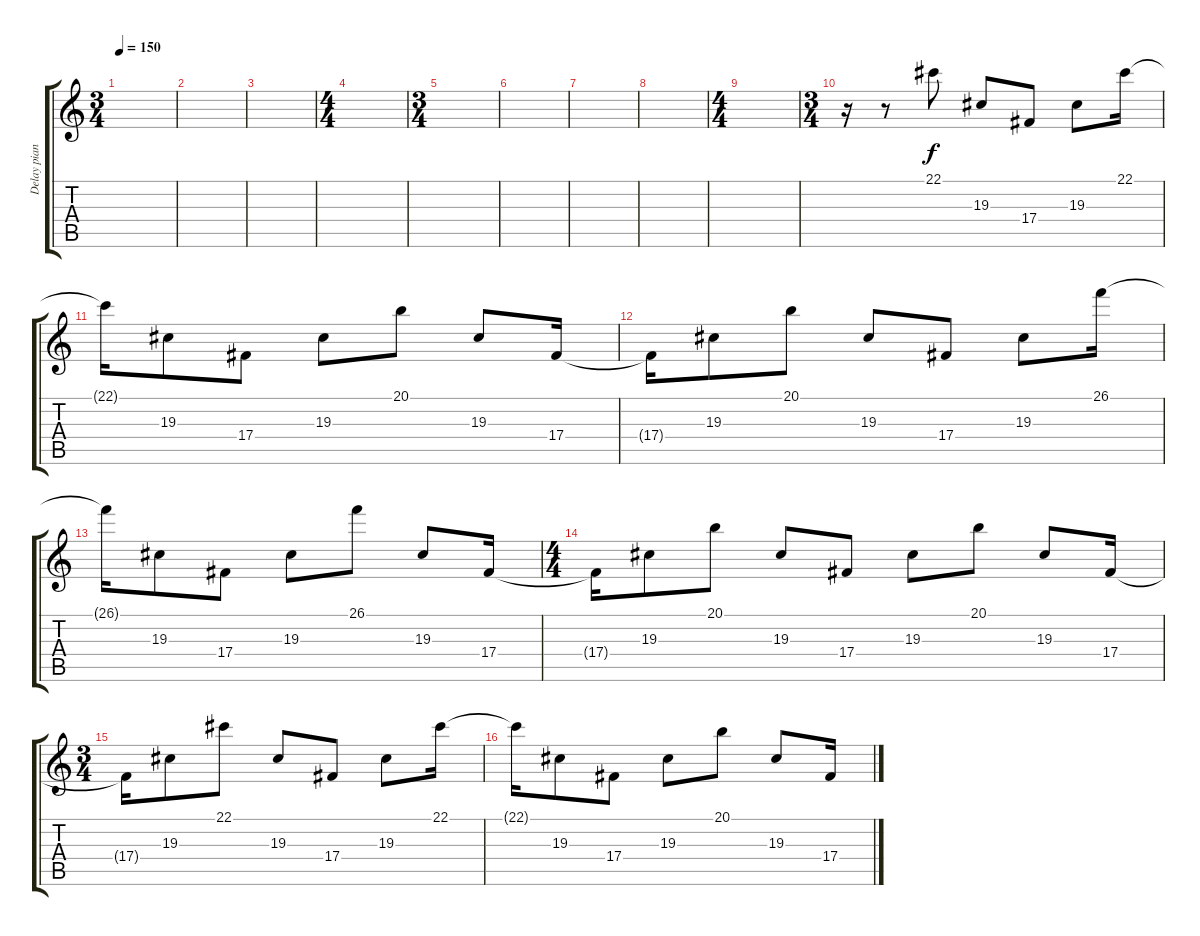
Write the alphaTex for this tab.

\track ("Delay piano" "Delay pian") {instrument acousticgrandpiano}
\staff {score tabs}
\tuning (Eb4 Bb3 Gb3 Db3 Ab2 Eb2) {hide}
\ts (3 4)
\tempo 150
\clef g2
\ks c
|
|
|
\ts (4 4)
|
\ts (3 4)
|
|
|
|
\ts (4 4)
|
\ts (3 4)
r.16 r.8 22.1.8 19.3.8 17.4.8 19.3.8 22.1.16 |
22.1{t}.16 19.3.8 17.4.8 19.3.8 20.1.8 19.3.8 17.4.16 |
17.4{t}.16 19.3.8 20.1.8 19.3.8 17.4.8 19.3.8 26.1.16 |
26.1{t}.16 19.3.8 17.4.8 19.3.8 26.1.8 19.3.8 17.4.16 |
\ts (4 4)
17.4{t}.16 19.3.8 20.1.8 19.3.8 17.4.8 19.3.8 20.1.8 19.3.8 17.4.16 |
\ts (3 4)
17.4{t}.16 19.3.8 22.1.8 19.3.8 17.4.8 19.3.8 22.1.16 |
22.1{t}.16 19.3.8 17.4.8 19.3.8 20.1.8 19.3.8 17.4.16
